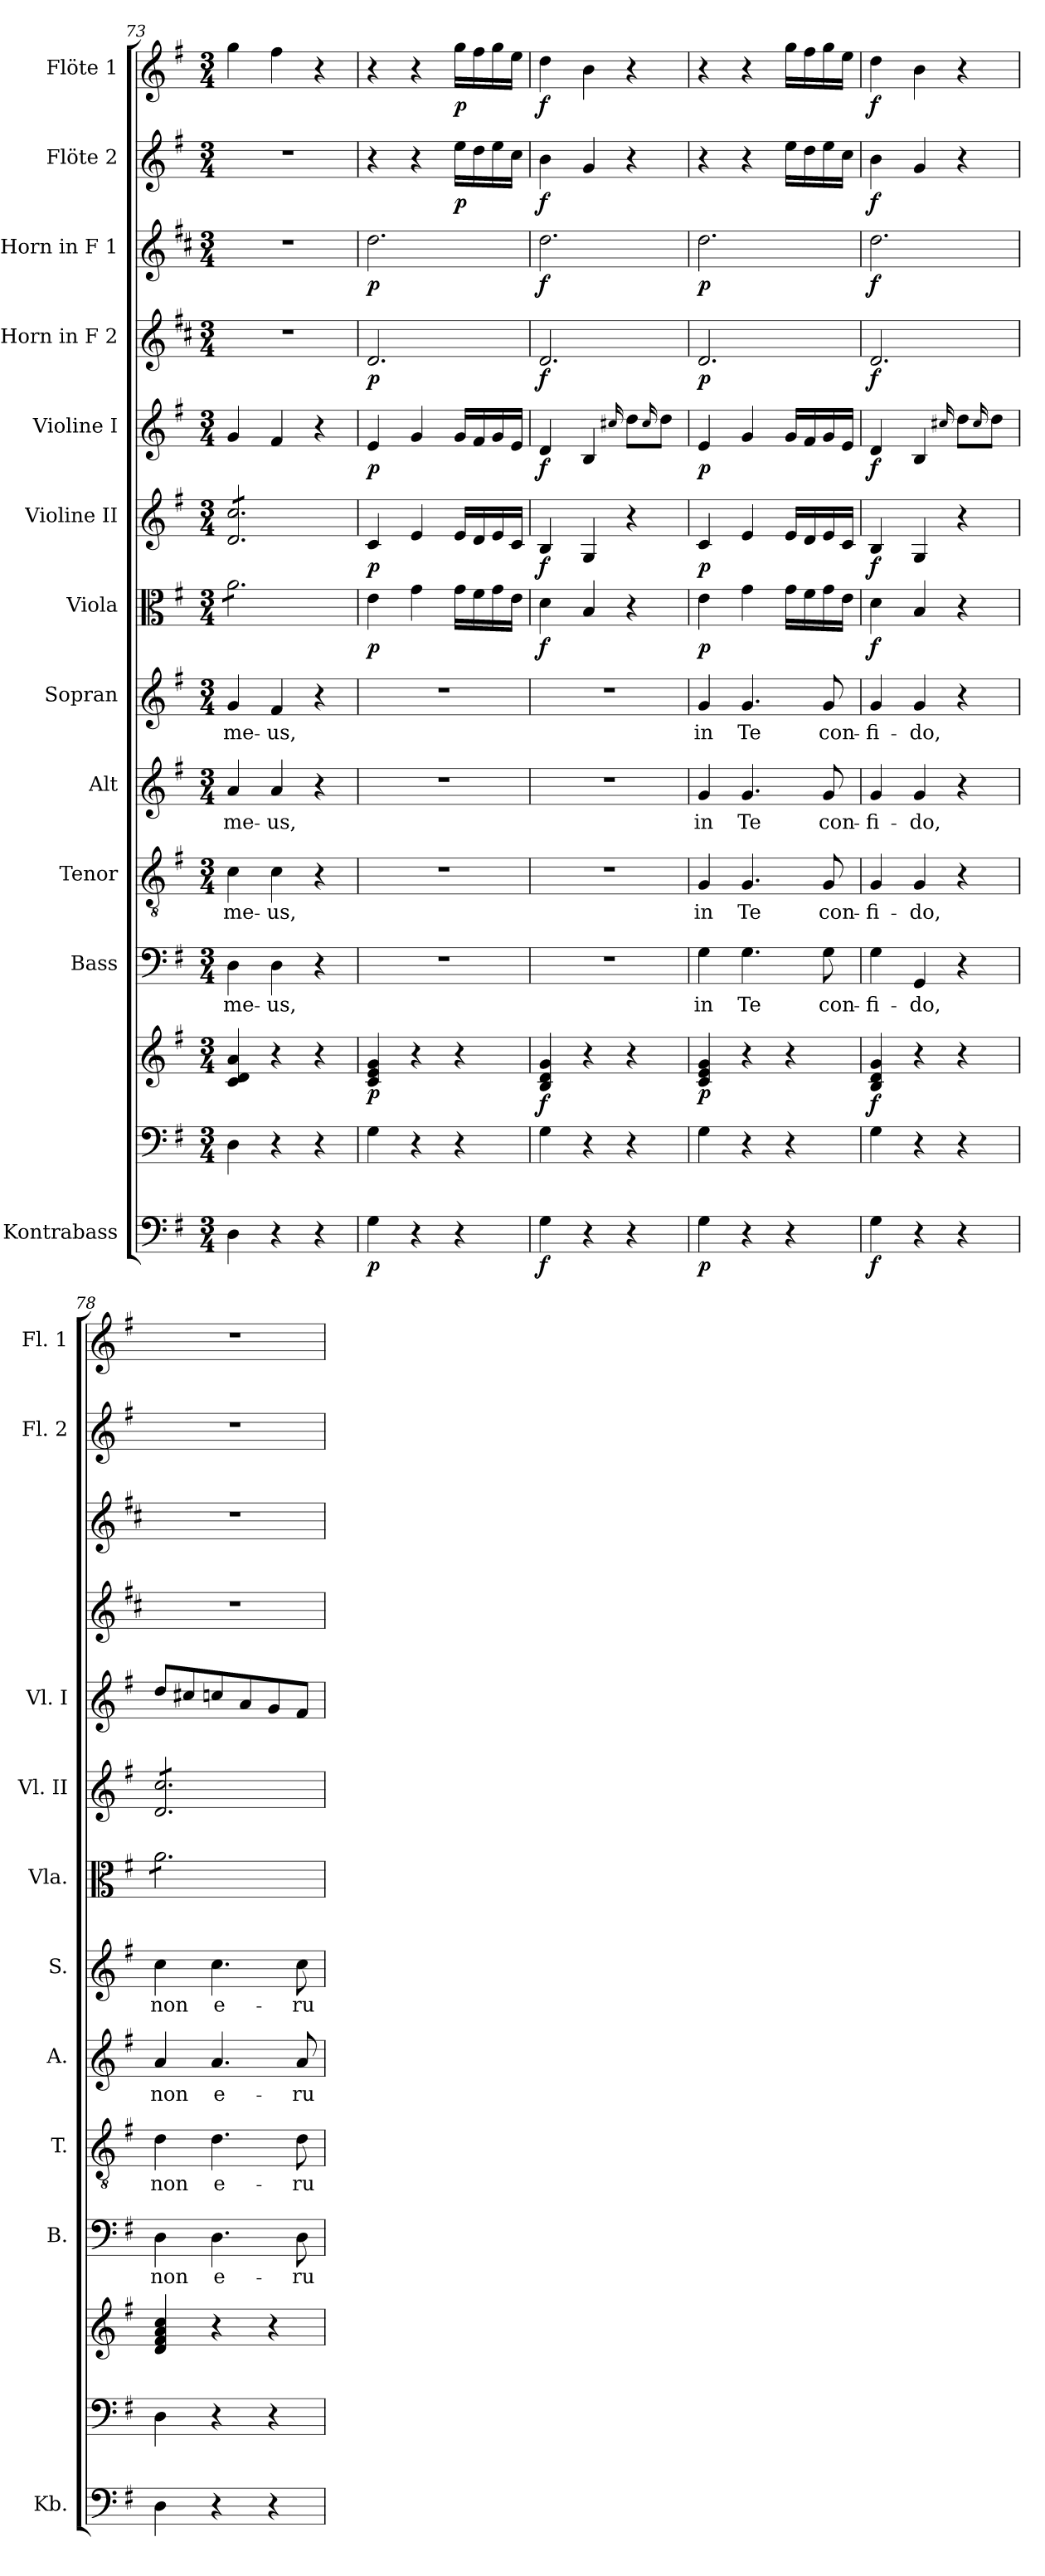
**kern	**dynam	**kern	**kern	**dynam	**kern	**text	**kern	**text	**kern	**text	**kern	**text	**kern	**dynam	**kern	**dynam	**kern	**dynam	**kern	**dynam	**kern	**dynam	**kern	**dynam	**kern	**dynam
*part13	*part13	*part12	*part12	*part12	*part11	*part11	*part10	*part10	*part9	*part9	*part8	*part8	*part7	*part7	*part6	*part6	*part5	*part5	*part4	*part4	*part3	*part3	*part2	*part2	*part1	*part1
*staff14	*staff14	*staff13	*staff12	*staff12/13	*staff11	*staff11	*staff10	*staff10	*staff9	*staff9	*staff8	*staff8	*staff7	*staff7	*staff6	*staff6	*staff5	*staff5	*staff4	*staff4	*staff3	*staff3	*staff2	*staff2	*staff1	*staff1
*I"Kontrabass	*	*	*	*	*I"Bass	*	*I"Tenor	*	*I"Alt	*	*I"Sopran	*	*I"Viola	*	*I"Violine II	*	*I"Violine I	*	*I"Horn in F 2	*	*I"Horn in F 1	*	*I"Flöte 2	*	*I"Flöte 1	*
*I'Kb.	*	*	*	*	*I'B.	*	*I'T.	*	*I'A.	*	*I'S.	*	*I'Vla.	*	*I'Vl. II	*	*I'Vl. I	*	*	*	*	*	*I'Fl. 2	*	*I'Fl. 1	*
*clefF4	*	*clefF4	*clefG2	*	*clefF4	*	*clefGv2	*	*clefG2	*	*clefG2	*	*clefC3	*	*clefG2	*	*clefG2	*	*clefG2	*	*clefG2	*	*clefG2	*	*clefG2	*
*ITrd7c12	*	*	*	*	*	*	*	*	*	*	*	*	*	*	*	*	*	*	*ITrd4c7	*	*ITrd4c7	*	*	*	*	*
*k[f#]	*	*k[f#]	*k[f#]	*	*k[f#]	*	*k[f#]	*	*k[f#]	*	*k[f#]	*	*k[f#]	*	*k[f#]	*	*k[f#]	*	*k[f#]	*	*k[f#]	*	*k[f#]	*	*k[f#]	*
*G:	*	*G:	*G:	*	*G:	*	*G:	*	*G:	*	*G:	*	*G:	*	*G:	*	*G:	*	*G:	*	*G:	*	*G:	*	*G:	*
*M3/4	*	*M3/4	*M3/4	*	*M3/4	*	*M3/4	*	*M3/4	*	*M3/4	*	*M3/4	*	*M3/4	*	*M3/4	*	*M3/4	*	*M3/4	*	*M3/4	*	*M3/4	*
=73	=73	=73	=73	=73	=73	=73	=73	=73	=73	=73	=73	=73	=73	=73	=73	=73	=73	=73	=73	=73	=73	=73	=73	=73	=73	=73
!	!	!	!	!	!	!LO:LY:b	!	!LO:LY:b	!	!LO:LY:b	!	!LO:LY:b	!	!	!	!	!	!	!	!	!	!	!	!	!	!
*	*	*	*	*	*	*	*	*	*	*	*	*	*tremolo	*	*	*	*	*	*	*	*	*	*	*	*	*
*	*	*	*	*	*	*	*	*	*	*	*	*	*	*	*tremolo	*	*	*	*	*	*	*	*	*	*	*
4DD\	.	4D\	4c/ 4d/ 4a/	.	4D\	me-	4c\	me-	4a/	me-	4g/	me-	8a\L	.	8d/ 8cc/L	.	4g/	.	2.r	.	2.r	.	2.r	.	4gg\	.
.	.	.	.	.	.	.	.	.	.	.	.	.	8a\	.	8d/ 8cc/	.	.	.	.	.	.	.	.	.	.	.
!	!	!	!	!	!	!LO:LY:b	!	!LO:LY:b	!	!LO:LY:b	!	!LO:LY:b	!	!	!	!	!	!	!	!	!	!	!	!	!	!
4r	.	4r	4r	.	4D\	-us,	4c\	-us,	4a/	-us,	4f#/	-us,	8a\	.	8d/ 8cc/	.	4f#/	.	.	.	.	.	.	.	4ff#\	.
.	.	.	.	.	.	.	.	.	.	.	.	.	8a\	.	8d/ 8cc/	.	.	.	.	.	.	.	.	.	.	.
4r	.	4r	4r	.	4r	.	4r	.	4r	.	4r	.	8a\	.	8d/ 8cc/	.	4r	.	.	.	.	.	.	.	4r	.
.	.	.	.	.	.	.	.	.	.	.	.	.	8a\J	.	8d/ 8cc/J	.	.	.	.	.	.	.	.	.	.	.
*	*	*	*	*	*	*	*	*	*	*	*	*	*	*	*Xtremolo	*	*	*	*	*	*	*	*	*	*	*
*	*	*	*	*	*	*	*	*	*	*	*	*	*Xtremolo	*	*	*	*	*	*	*	*	*	*	*	*	*
=74	=74	=74	=74	=74	=74	=74	=74	=74	=74	=74	=74	=74	=74	=74	=74	=74	=74	=74	=74	=74	=74	=74	=74	=74	=74	=74
!	!LO:DY:b	!	!	!LO:DY:b	!	!	!	!	!	!	!	!	!	!LO:DY:b	!	!LO:DY:b	!	!LO:DY:b	!	!LO:DY:b	!	!LO:DY:b	!	!	!	!
4GG\	p	4G\	4c/ 4e/ 4g/	p	2.r	.	2.r	.	2.r	.	2.r	.	4e\	p	4c/	p	4e/	p	2.G/	p	2.g\	p	4r	.	4r	.
4r	.	4r	4r	.	.	.	.	.	.	.	.	.	4g\	.	4e/	.	4g/	.	.	.	.	.	4r	.	4r	.
!	!	!	!	!	!	!	!	!	!	!	!	!	!	!	!	!	!	!	!	!	!	!	!	!LO:DY:b	!	!LO:DY:b
4r	.	4r	4r	.	.	.	.	.	.	.	.	.	16g\LL	.	16e/LL	.	16g/LL	.	.	.	.	.	16ee\LL	p	16gg\LL	p
.	.	.	.	.	.	.	.	.	.	.	.	.	16f#\	.	16d/	.	16f#/	.	.	.	.	.	16dd\	.	16ff#\	.
.	.	.	.	.	.	.	.	.	.	.	.	.	16g\	.	16e/	.	16g/	.	.	.	.	.	16ee\	.	16gg\	.
.	.	.	.	.	.	.	.	.	.	.	.	.	16e\JJ	.	16c/JJ	.	16e/JJ	.	.	.	.	.	16cc\JJ	.	16ee\JJ	.
=75	=75	=75	=75	=75	=75	=75	=75	=75	=75	=75	=75	=75	=75	=75	=75	=75	=75	=75	=75	=75	=75	=75	=75	=75	=75	=75
!	!LO:DY:b	!	!	!LO:DY:b	!	!	!	!	!	!	!	!	!	!LO:DY:b	!	!LO:DY:b	!	!LO:DY:b	!	!LO:DY:b	!	!LO:DY:b	!	!LO:DY:b	!	!LO:DY:b
4GG\	f	4G\	4B/ 4d/ 4g/	f	2.r	.	2.r	.	2.r	.	2.r	.	4d\	f	4B/	f	4d/	f	2.G/	f	2.g\	f	4b\	f	4dd\	f
4r	.	4r	4r	.	.	.	.	.	.	.	.	.	4B/	.	4G/	.	4B/	.	.	.	.	.	4g/	.	4b\	.
.	.	.	.	.	.	.	.	.	.	.	.	.	.	.	.	.	16qqcc#X/	.	.	.	.	.	.	.	.	.
4r	.	4r	4r	.	.	.	.	.	.	.	.	.	4r	.	4r	.	8dd\L	.	.	.	.	.	4r	.	4r	.
.	.	.	.	.	.	.	.	.	.	.	.	.	.	.	.	.	16qqcc#/	.	.	.	.	.	.	.	.	.
.	.	.	.	.	.	.	.	.	.	.	.	.	.	.	.	.	8dd\J	.	.	.	.	.	.	.	.	.
!!LO:PB:g=z
=76	=76	=76	=76	=76	=76	=76	=76	=76	=76	=76	=76	=76	=76	=76	=76	=76	=76	=76	=76	=76	=76	=76	=76	=76	=76	=76
!	!LO:DY:b	!	!	!LO:DY:b	!	!LO:LY:b	!	!LO:LY:b	!	!LO:LY:b	!	!LO:LY:b	!	!LO:DY:b	!	!LO:DY:b	!	!LO:DY:b	!	!LO:DY:b	!	!LO:DY:b	!	!	!	!
4GG\	p	4G\	4c/ 4e/ 4g/	p	4G\	in	4G/	in	4g/	in	4g/	in	4e\	p	4c/	p	4e/	p	2.G/	p	2.g\	p	4r	.	4r	.
!	!	!	!	!	!	!LO:LY:b	!	!LO:LY:b	!	!LO:LY:b	!	!LO:LY:b	!	!	!	!	!	!	!	!	!	!	!	!	!	!
4r	.	4r	4r	.	4.G\	Te	4.G/	Te	4.g/	Te	4.g/	Te	4g\	.	4e/	.	4g/	.	.	.	.	.	4r	.	4r	.
4r	.	4r	4r	.	.	.	.	.	.	.	.	.	16g\LL	.	16e/LL	.	16g/LL	.	.	.	.	.	16ee\LL	.	16gg\LL	.
.	.	.	.	.	.	.	.	.	.	.	.	.	16f#\	.	16d/	.	16f#/	.	.	.	.	.	16dd\	.	16ff#\	.
!	!	!	!	!	!	!LO:LY:b	!	!LO:LY:b	!	!LO:LY:b	!	!LO:LY:b	!	!	!	!	!	!	!	!	!	!	!	!	!	!
.	.	.	.	.	8G\	con-	8G/	con-	8g/	con-	8g/	con-	16g\	.	16e/	.	16g/	.	.	.	.	.	16ee\	.	16gg\	.
.	.	.	.	.	.	.	.	.	.	.	.	.	16e\JJ	.	16c/JJ	.	16e/JJ	.	.	.	.	.	16cc\JJ	.	16ee\JJ	.
=77	=77	=77	=77	=77	=77	=77	=77	=77	=77	=77	=77	=77	=77	=77	=77	=77	=77	=77	=77	=77	=77	=77	=77	=77	=77	=77
!	!LO:DY:b	!	!	!LO:DY:b	!	!LO:LY:b	!	!LO:LY:b	!	!LO:LY:b	!	!LO:LY:b	!	!LO:DY:b	!	!LO:DY:b	!	!LO:DY:b	!	!LO:DY:b	!	!LO:DY:b	!	!LO:DY:b	!	!LO:DY:b
4GG\	f	4G\	4B/ 4d/ 4g/	f	4G\	-fi-	4G/	-fi-	4g/	-fi-	4g/	-fi-	4d\	f	4B/	f	4d/	f	2.G/	f	2.g\	f	4b\	f	4dd\	f
!	!	!	!	!	!	!LO:LY:b	!	!LO:LY:b	!	!LO:LY:b	!	!LO:LY:b	!	!	!	!	!	!	!	!	!	!	!	!	!	!
4r	.	4r	4r	.	4GG/	-do,	4G/	-do,	4g/	-do,	4g/	-do,	4B/	.	4G/	.	4B/	.	.	.	.	.	4g/	.	4b\	.
.	.	.	.	.	.	.	.	.	.	.	.	.	.	.	.	.	16qqcc#X/	.	.	.	.	.	.	.	.	.
4r	.	4r	4r	.	4r	.	4r	.	4r	.	4r	.	4r	.	4r	.	8dd\L	.	.	.	.	.	4r	.	4r	.
.	.	.	.	.	.	.	.	.	.	.	.	.	.	.	.	.	16qqcc#/	.	.	.	.	.	.	.	.	.
.	.	.	.	.	.	.	.	.	.	.	.	.	.	.	.	.	8dd\J	.	.	.	.	.	.	.	.	.
=78	=78	=78	=78	=78	=78	=78	=78	=78	=78	=78	=78	=78	=78	=78	=78	=78	=78	=78	=78	=78	=78	=78	=78	=78	=78	=78
!	!	!	!	!	!	!LO:LY:b	!	!LO:LY:b	!	!LO:LY:b	!	!LO:LY:b	!	!	!	!	!	!	!	!	!	!	!	!	!	!
*	*	*	*	*	*	*	*	*	*	*	*	*	*tremolo	*	*	*	*	*	*	*	*	*	*	*	*	*
*	*	*	*	*	*	*	*	*	*	*	*	*	*	*	*tremolo	*	*	*	*	*	*	*	*	*	*	*
4DD\	.	4D\	4d/ 4f#/ 4a/ 4cc/	.	4D\	non	4d\	non	4a/	non	4cc\	non	8a\L	.	8d/ 8cc/L	.	8dd/L	.	2.r	.	2.r	.	2.r	.	2.r	.
.	.	.	.	.	.	.	.	.	.	.	.	.	8a\	.	8d/ 8cc/	.	8cc#X/	.	.	.	.	.	.	.	.	.
!	!	!	!	!	!	!LO:LY:b	!	!LO:LY:b	!	!LO:LY:b	!	!LO:LY:b	!	!	!	!	!	!	!	!	!	!	!	!	!	!
4r	.	4r	4r	.	4.D\	e-	4.d\	e-	4.a/	e-	4.cc\	e-	8a\	.	8d/ 8cc/	.	8ccn/	.	.	.	.	.	.	.	.	.
.	.	.	.	.	.	.	.	.	.	.	.	.	8a\	.	8d/ 8cc/	.	8a/	.	.	.	.	.	.	.	.	.
4r	.	4r	4r	.	.	.	.	.	.	.	.	.	8a\	.	8d/ 8cc/	.	8g/	.	.	.	.	.	.	.	.	.
!	!	!	!	!	!	!LO:LY:b	!	!LO:LY:b	!	!LO:LY:b	!	!LO:LY:b	!	!	!	!	!	!	!	!	!	!	!	!	!	!
.	.	.	.	.	8D\	-ru-	8d\	-ru-	8a/	-ru-	8cc\	-ru-	8a\J	.	8d/ 8cc/J	.	8f#/J	.	.	.	.	.	.	.	.	.
*	*	*	*	*	*	*	*	*	*	*	*	*	*	*	*Xtremolo	*	*	*	*	*	*	*	*	*	*	*
*	*	*	*	*	*	*	*	*	*	*	*	*	*Xtremolo	*	*	*	*	*	*	*	*	*	*	*	*	*
=	=	=	=	=	=	=	=	=	=	=	=	=	=	=	=	=	=	=	=	=	=	=	=	=	=	=
*-	*-	*-	*-	*-	*-	*-	*-	*-	*-	*-	*-	*-	*-	*-	*-	*-	*-	*-	*-	*-	*-	*-	*-	*-	*-	*-
